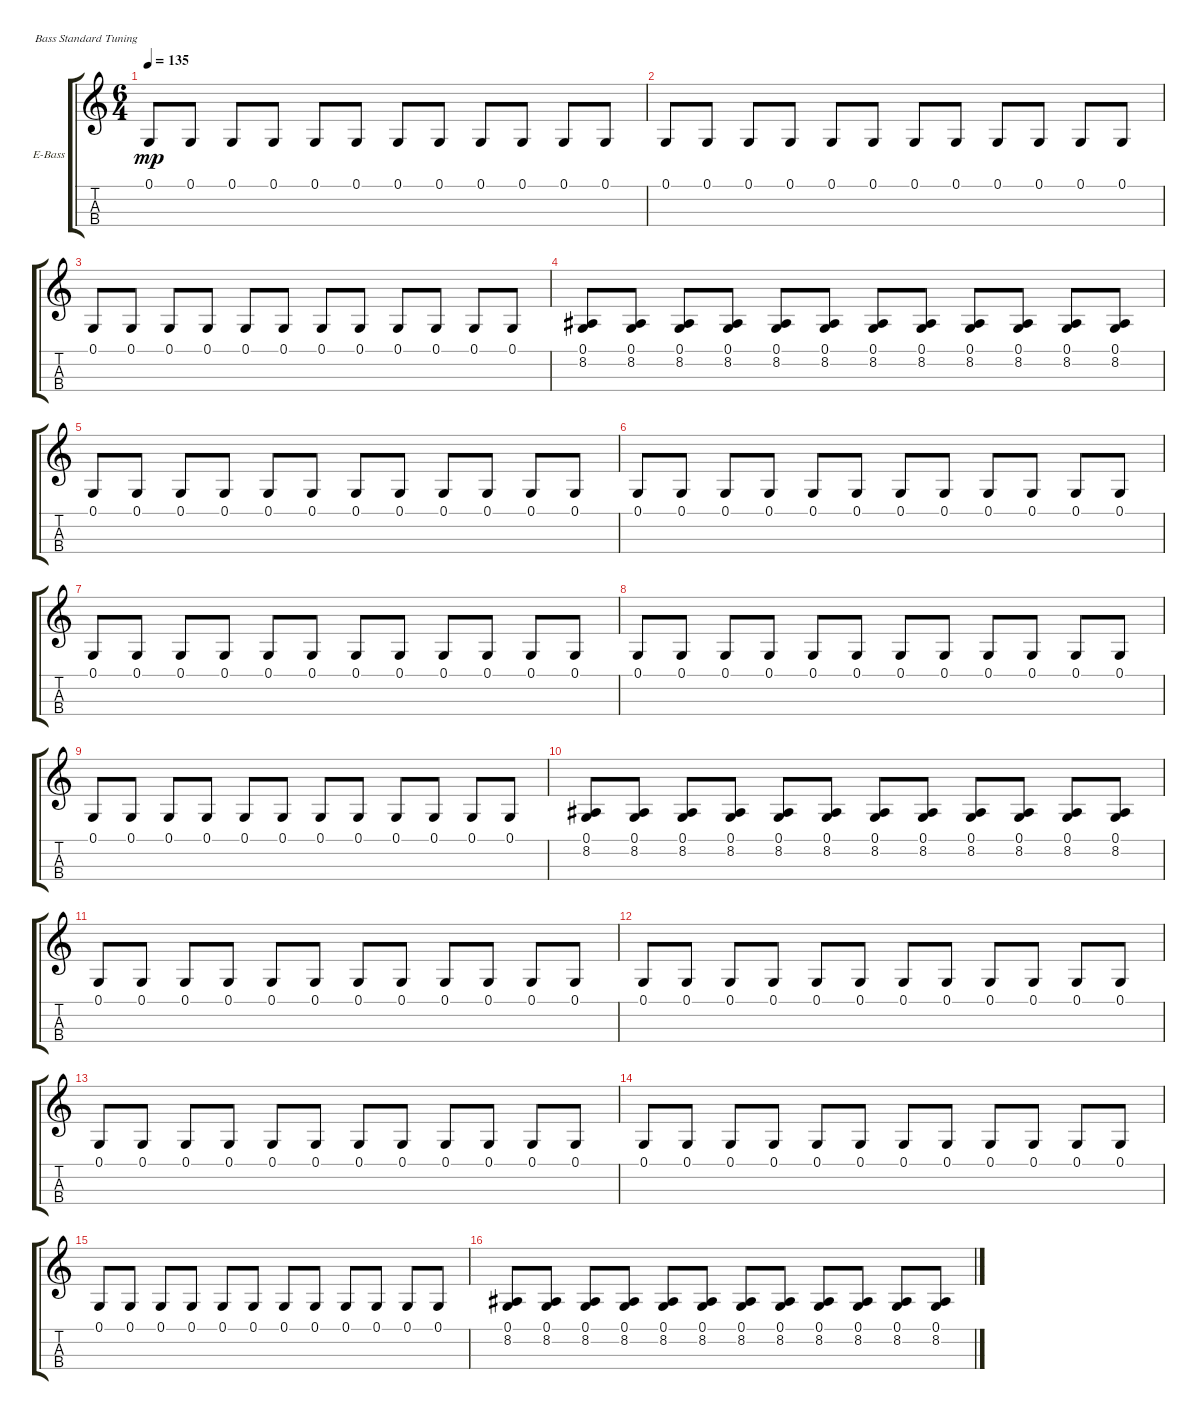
\bracketExtendMode groupsimilarinstruments
\firstSystemTrackNameOrientation horizontal
\otherSystemsTrackNameOrientation horizontal
\track ("Electric Bass II" "E-Bass") {instrument electricbassfinger}
\staff {score tabs}
\tuning (G2 D2 A1 E1)
\ts (6 4)
\tempo 135
\clef g2
\scale
0.333333
\ks c
0.1.8{dy mp} 0.1.8 0.1.8 0.1.8 0.1.8 0.1.8 0.1.8 0.1.8 0.1.8 0.1.8 0.1.8 0.1.8 |
\scale
0.333333 0.1.8 0.1.8 0.1.8 0.1.8 0.1.8 0.1.8 0.1.8 0.1.8 0.1.8 0.1.8 0.1.8 0.1.8 |
\scale
0.333333 0.1.8 0.1.8 0.1.8 0.1.8 0.1.8 0.1.8 0.1.8 0.1.8 0.1.8 0.1.8 0.1.8 0.1.8 |
\scale
0.333333 (0.1 8.2).8 (0.1 8.2).8 (0.1 8.2).8 (0.1 8.2).8 (0.1 8.2).8 (0.1 8.2).8 (0.1 8.2).8 (0.1 8.2).8 (0.1 8.2).8 (0.1 8.2).8 (0.1 8.2).8 (0.1 8.2).8 |
\scale
0.333333 0.1.8 0.1.8 0.1.8 0.1.8 0.1.8 0.1.8 0.1.8 0.1.8 0.1.8 0.1.8 0.1.8 0.1.8 |
\scale
0.333333 0.1.8 0.1.8 0.1.8 0.1.8 0.1.8 0.1.8 0.1.8 0.1.8 0.1.8 0.1.8 0.1.8 0.1.8 |
\scale
0.333333 0.1.8 0.1.8 0.1.8 0.1.8 0.1.8 0.1.8 0.1.8 0.1.8 0.1.8 0.1.8 0.1.8 0.1.8 |
\scale
0.333333 0.1.8 0.1.8 0.1.8 0.1.8 0.1.8 0.1.8 0.1.8 0.1.8 0.1.8 0.1.8 0.1.8 0.1.8 |
\scale
0.333333 0.1.8 0.1.8 0.1.8 0.1.8 0.1.8 0.1.8 0.1.8 0.1.8 0.1.8 0.1.8 0.1.8 0.1.8 |
\scale
0.333333 (0.1 8.2).8 (0.1 8.2).8 (0.1 8.2).8 (0.1 8.2).8 (0.1 8.2).8 (0.1 8.2).8 (0.1 8.2).8 (0.1 8.2).8 (0.1 8.2).8 (0.1 8.2).8 (0.1 8.2).8 (0.1 8.2).8 |
\scale
0.333333 0.1.8 0.1.8 0.1.8 0.1.8 0.1.8 0.1.8 0.1.8 0.1.8 0.1.8 0.1.8 0.1.8 0.1.8 |
\scale
0.333333 0.1.8 0.1.8 0.1.8 0.1.8 0.1.8 0.1.8 0.1.8 0.1.8 0.1.8 0.1.8 0.1.8 0.1.8 |
\scale
0.333333 0.1.8 0.1.8 0.1.8 0.1.8 0.1.8 0.1.8 0.1.8 0.1.8 0.1.8 0.1.8 0.1.8 0.1.8 |
\scale
0.333333 0.1.8 0.1.8 0.1.8 0.1.8 0.1.8 0.1.8 0.1.8 0.1.8 0.1.8 0.1.8 0.1.8 0.1.8 |
\scale
0.333333 0.1.8 0.1.8 0.1.8 0.1.8 0.1.8 0.1.8 0.1.8 0.1.8 0.1.8 0.1.8 0.1.8 0.1.8 |
\scale
0.333333 (0.1 8.2).8 (0.1 8.2).8 (0.1 8.2).8 (0.1 8.2).8 (0.1 8.2).8 (0.1 8.2).8 (0.1 8.2).8 (0.1 8.2).8 (0.1 8.2).8 (0.1 8.2).8 (0.1 8.2).8 (0.1 8.2).8
